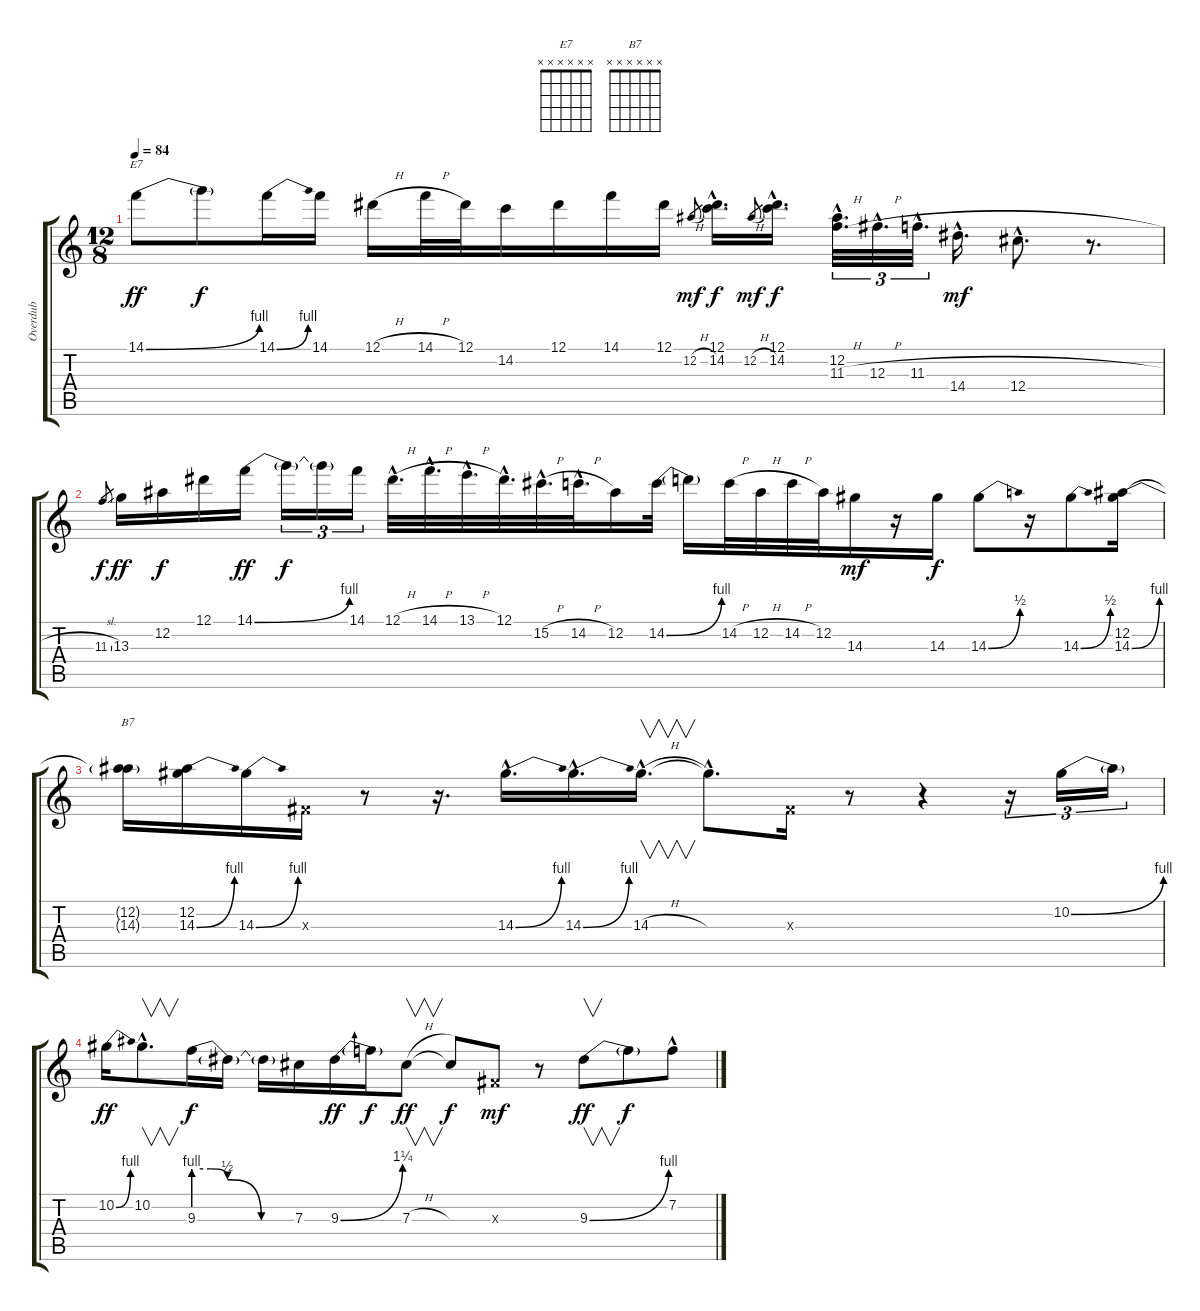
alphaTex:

\track ("Overdub" "Overdub") {instrument fretlessbass}
\staff {score tabs}
\tuning (Eb4 Bb3 Gb3 Db3 Ab2 Eb2) {hide}
\chord ("E7" x x x x x x) {firstfret 0}
\chord ("B7" x x x x x x) {firstfret 0}
\ts (12 8)
\tempo 84
\clef g2
\ks c
14.1{be (bend 0 0 60 4)}.8{ch "E7" dy ff} 14.1{t}.8{dy f} 14.1{be (bend 0 0 60 4)}.16 14.1.16 12.1{h}.16 14.1{h}.32 12.1.32 14.2.16 12.1.16 14.1.16 12.1.16 12.2{h}.8{gr dy mf} (12.1{hac} 14.2{hac}).16{d dy f} 12.2{h}.8{gr dy mf} (12.1{hac} 14.2{hac}).16{d dy f} (12.2{hac} 11.3{h hac}).32{d tu (3 2)} 12.3{h hac}.32{d tu (3 2)} 11.3{h hac}.32{d tu (3 2)} 14.4{hac}.16{d dy mf} 12.4{hac}.8{d} r.8{d} |
11.3{sl}.8{gr dy f} 13.3.16{dy ff} 12.2.16{dy f} 12.1.16 14.1{be (bend 0 0 60 4)}.16{dy ff} 14.1{t}.16{tu (3 2) dy f} 14.1{t}.16{tu (3 2)} 14.1.16{tu (3 2)} 12.1{h hac}.32{d} 14.1{h hac}.32{d} 13.1{h hac}.32{d} 12.1{hac}.32{d} 15.2{h hac}.32{d} 14.2{h hac}.32{d} 12.2.16 14.2{be (bend 0 0 60 4)}.32 14.2{t}.16 14.2{h}.32 12.2{h}.32 14.2{h}.32 12.2.32 14.3.16{dy mf} r.16 14.3.16{dy f} 14.3{be (bend 0 0 60 2)}.8 r.16 14.3{be (bend 0 0 60 2)}.8 (12.2 14.3{be (bend 0 0 60 4)}).16 |
(12.2{t} 14.3{t}).16{ch "B7"} (12.2 14.3{be (bend 0 0 60 4)}).16 14.3{be (bend 0 0 60 4)}.16 0.3{x}.16 r.8 r.16{d} 14.3{be (bend 0 0 60 4) hac}.16{d} 14.3{be (bend 0 0 60 4) hac}.16{d} 14.3{h hac}.16{v d} 14.3{hac t}.8{d} 0.3{x}.16 r.8 r.4 r.16{tu (3 2)} 10.2{be (bend 0 0 60 4)}.16{tu (3 2)} 10.2{t}.16{tu (3 2)} |
10.2{be (bend 0 0 60 4)}.16{dy ff} 10.2{hac}.8{v d} 9.3{be (custom 0 4 10 4 20 2 40 0 60 0)}.16{dy f} 9.3{t}.16 9.3{t}.16 7.3.16 9.3{be (bend 0 0 60 5)}.16{dy ff} 9.3{t}.16{dy f} 7.3{h}.8{v dy ff} 7.3{t}.8{dy f} 0.3{x}.8{dy mf} r.8 9.3{be (bend 0 0 60 4)}.8{v dy ff} 9.3{t}.8{dy f} 7.2{hac}.8
